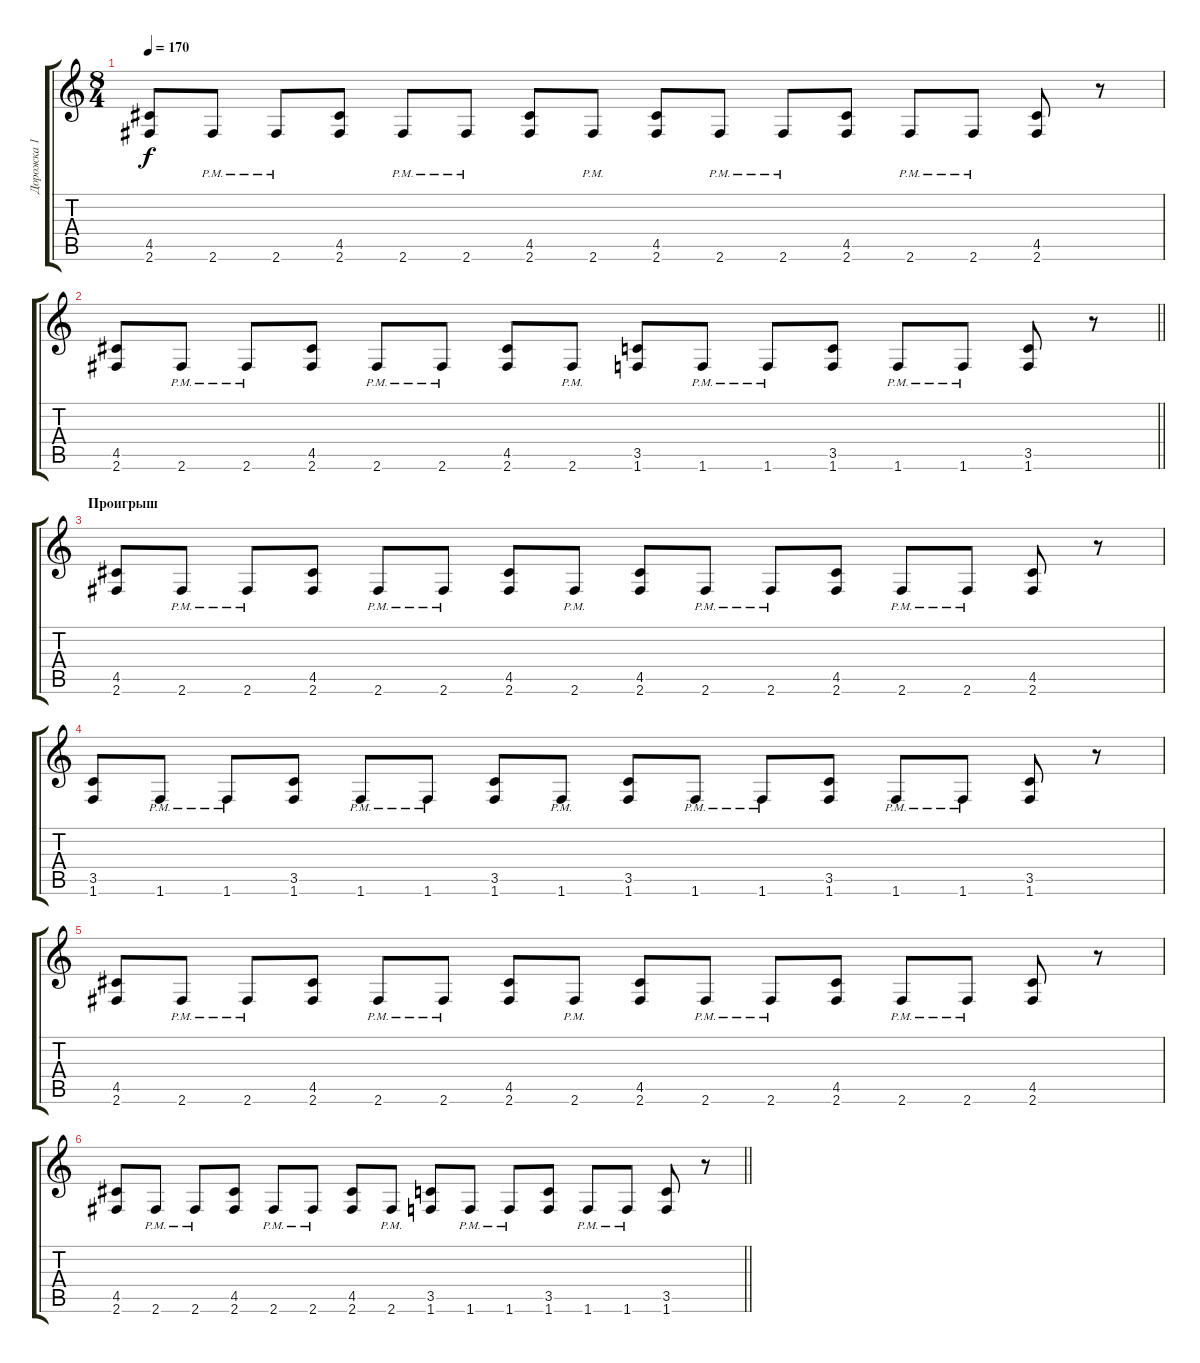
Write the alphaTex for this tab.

\track ("Дорожка 1" "Дорожка 1") {instrument distortionguitar}
\staff {score tabs}
\tuning (E4 B3 G3 D3 A2 E2) {hide}
\ts (8 4)
\tempo 170
\clef g2
\ks c
(4.5 2.6).8{dy f} 2.6{pm}.8 2.6{pm}.8 (4.5 2.6).8 2.6{pm}.8 2.6{pm}.8 (4.5 2.6).8 2.6{pm}.8 (4.5 2.6).8 2.6{pm}.8 2.6{pm}.8 (4.5 2.6).8 2.6{pm}.8 2.6{pm}.8 (4.5 2.6).8 r.8 |
\barLineRight lightlight
(4.5 2.6).8 2.6{pm}.8 2.6{pm}.8 (4.5 2.6).8 2.6{pm}.8 2.6{pm}.8 (4.5 2.6).8 2.6{pm}.8 (3.5 1.6).8 1.6{pm}.8 1.6{pm}.8 (3.5 1.6).8 1.6{pm}.8 1.6{pm}.8 (3.5 1.6).8 r.8 |
\section ("" "Проигрыш")
(4.5 2.6).8 2.6{pm}.8 2.6{pm}.8 (4.5 2.6).8 2.6{pm}.8 2.6{pm}.8 (4.5 2.6).8 2.6{pm}.8 (4.5 2.6).8 2.6{pm}.8 2.6{pm}.8 (4.5 2.6).8 2.6{pm}.8 2.6{pm}.8 (4.5 2.6).8 r.8 |
(3.5 1.6).8 1.6{pm}.8 1.6{pm}.8 (3.5 1.6).8 1.6{pm}.8 1.6{pm}.8 (3.5 1.6).8 1.6{pm}.8 (3.5 1.6).8 1.6{pm}.8 1.6{pm}.8 (3.5 1.6).8 1.6{pm}.8 1.6{pm}.8 (3.5 1.6).8 r.8 |
(4.5 2.6).8 2.6{pm}.8 2.6{pm}.8 (4.5 2.6).8 2.6{pm}.8 2.6{pm}.8 (4.5 2.6).8 2.6{pm}.8 (4.5 2.6).8 2.6{pm}.8 2.6{pm}.8 (4.5 2.6).8 2.6{pm}.8 2.6{pm}.8 (4.5 2.6).8 r.8 |
\barLineRight lightlight
(4.5 2.6).8 2.6{pm}.8 2.6{pm}.8 (4.5 2.6).8 2.6{pm}.8 2.6{pm}.8 (4.5 2.6).8 2.6{pm}.8 (3.5 1.6).8 1.6{pm}.8 1.6{pm}.8 (3.5 1.6).8 1.6{pm}.8 1.6{pm}.8 (3.5 1.6).8 r.8
